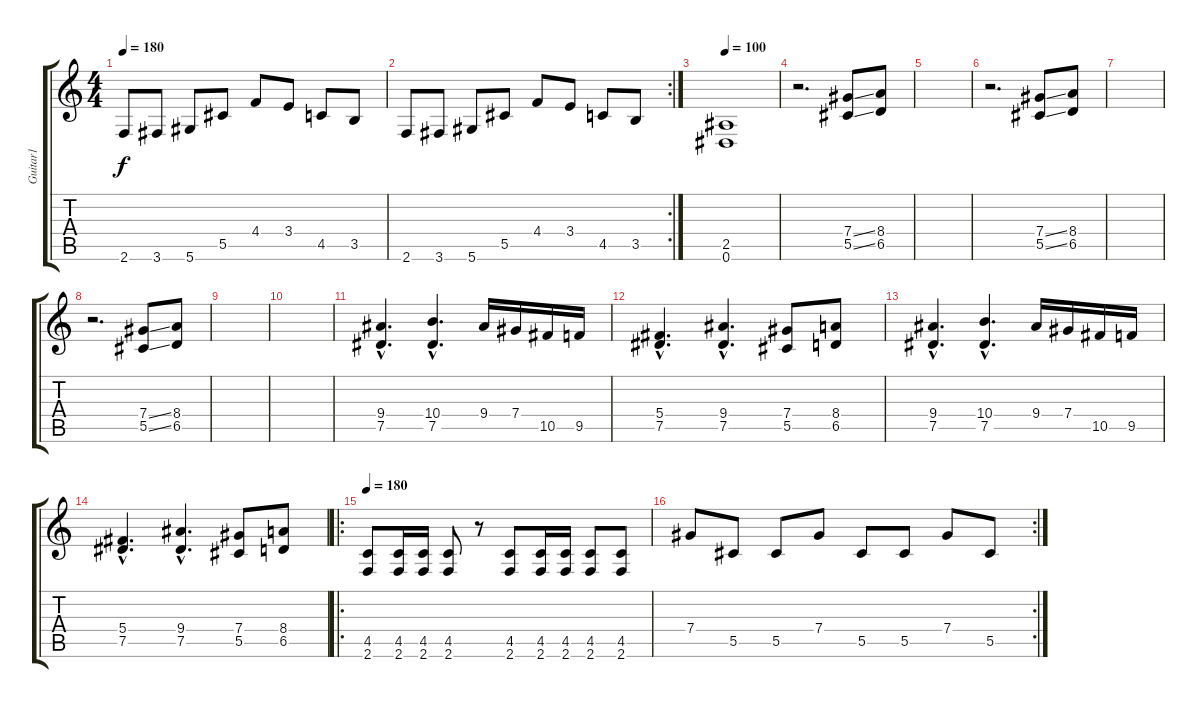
\track ("Guitar1" "Guitar1") {instrument distortionguitar}
\staff {score tabs}
\tuning (Eb4 Bb3 Gb3 Db3 Ab2 Eb2) {hide}
\ts (4 4)
\tempo 180
\clef g2
\ks c
2.6.8{dy f volume 12} 3.6.8 5.6.8 5.5.8 4.4.8 3.4.8 4.5.8 3.5.8 |
\rc 2
2.6.8{volume 12} 3.6.8 5.6.8 5.5.8 4.4.8 3.4.8 4.5.8 3.5.8 |
\tempo 100
(2.5 0.6).1 |
r.2{d} (7.4{ss} 5.5{ss}).8 (8.4 6.5).8 |
|
r.2{d} (7.4{ss} 5.5{ss}).8 (8.4 6.5).8 |
|
r.2{d} (7.4{ss} 5.5{ss}).8 (8.4 6.5).8 |
|
|
(9.4{hac} 7.5{hac}).4{d} (10.4{hac} 7.5{hac}).4{d} 9.4.16 7.4.16 10.5.16 9.5.16 |
(5.4{hac} 7.5{hac}).4{d} (9.4{hac} 7.5{hac}).4{d} (7.4 5.5).8 (8.4 6.5).8 |
(9.4{hac} 7.5{hac}).4{d} (10.4{hac} 7.5{hac}).4{d} 9.4.16 7.4.16 10.5.16 9.5.16 |
(5.4{hac} 7.5{hac}).4{d} (9.4{hac} 7.5{hac}).4{d} (7.4 5.5).8 (8.4 6.5).8 |
\ro
\tempo 180
(4.5 2.6).8{volume 12} (4.5 2.6).16 (4.5 2.6).16 (4.5 2.6).8 r.8 (4.5 2.6).8 (4.5 2.6).16 (4.5 2.6).16 (4.5 2.6).8 (4.5 2.6).8 |
\rc 2
7.4.8{volume 16} 5.5.8 5.5.8 7.4.8 5.5.8 5.5.8 7.4.8 5.5.8
